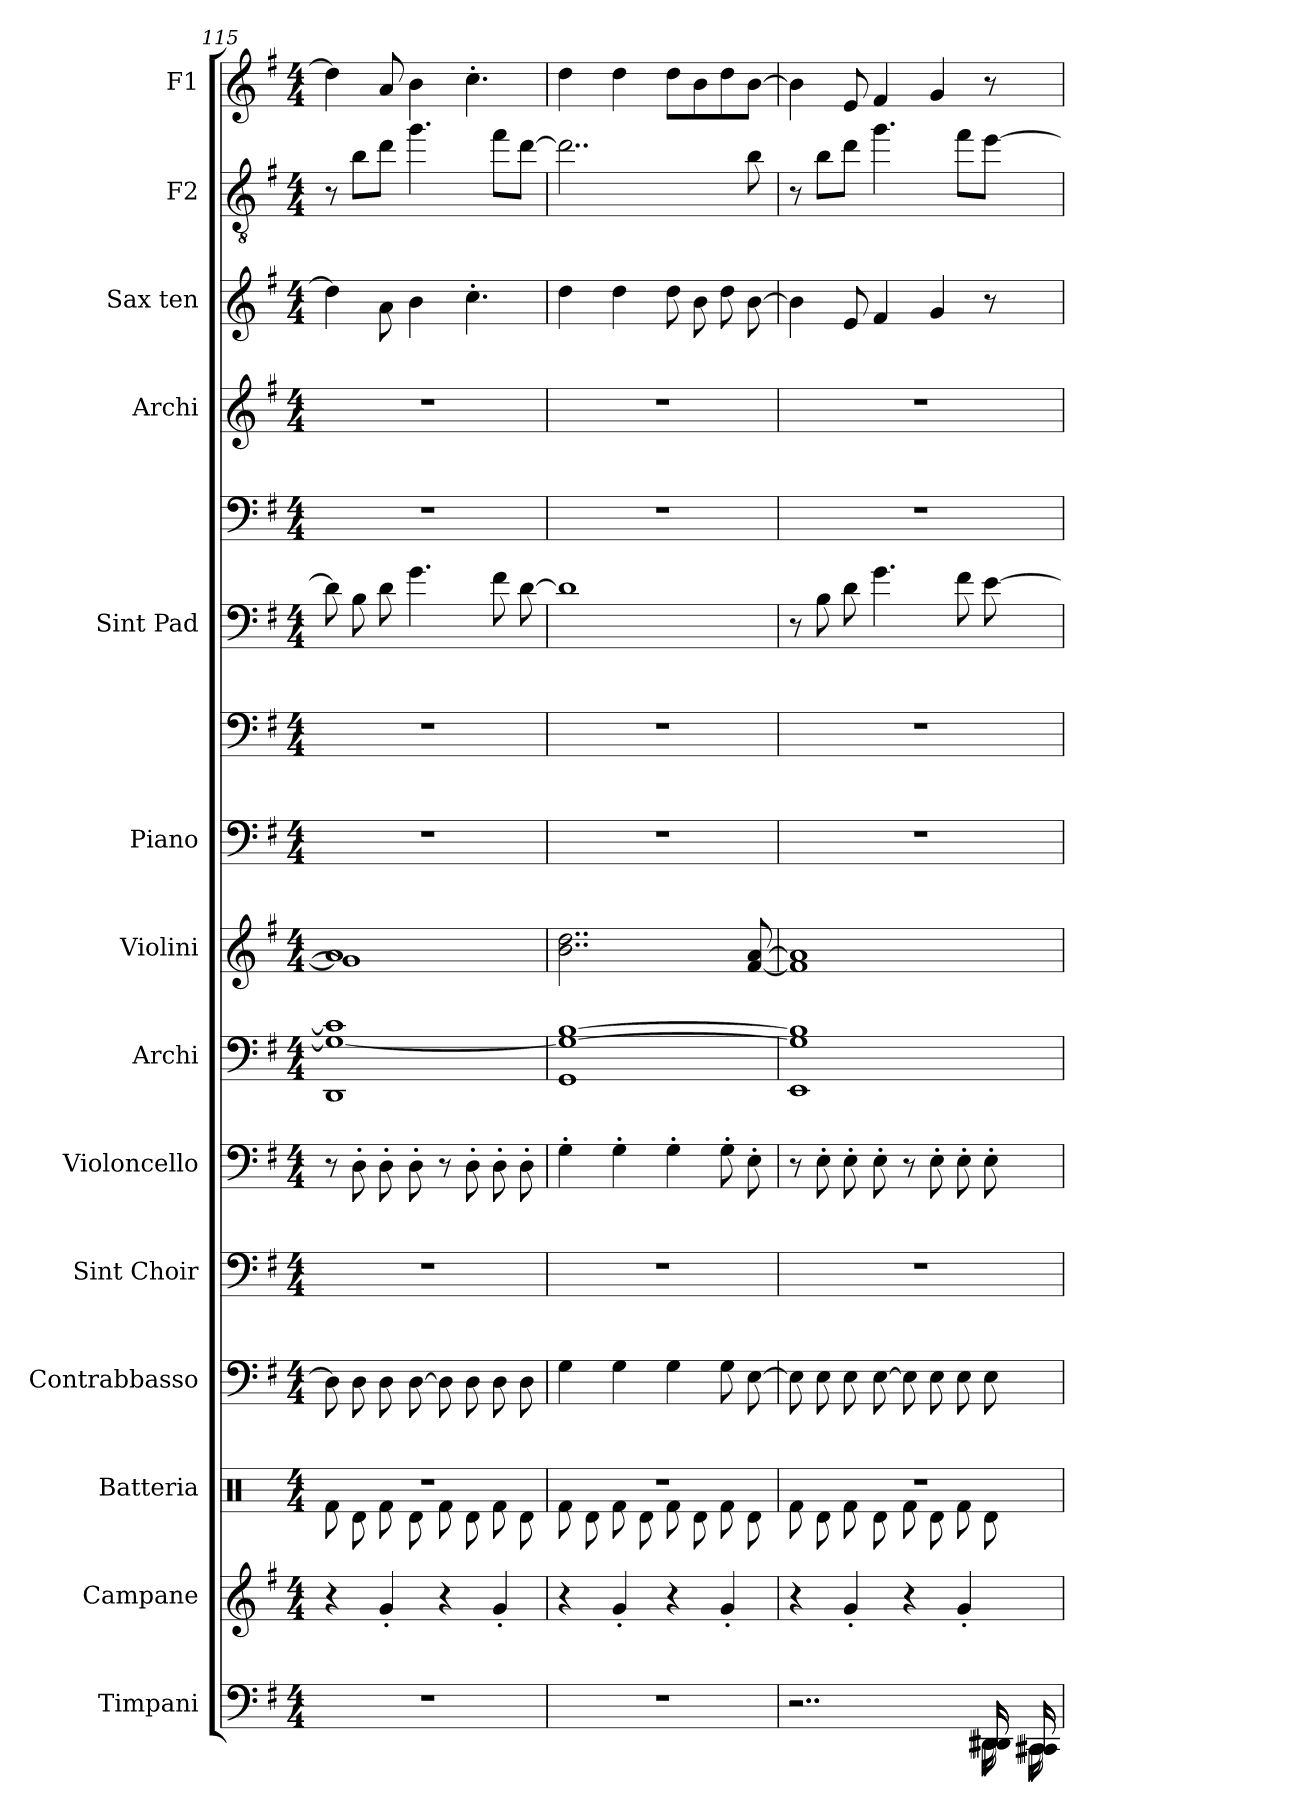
**kern	**kern	**kern	**kern	**kern	**kern	**kern	**kern	**kern	**kern	**kern	**kern	**kern	**kern	**kern	**kern
*part14	*part13	*part12	*part11	*part10	*part9	*part8	*part7	*part6	*part6	*part5	*part5	*part4	*part3	*part2	*part1
*staff16	*staff15	*staff14	*staff13	*staff12	*staff11	*staff10	*staff9	*staff8	*staff7	*staff6	*staff5	*staff4	*staff3	*staff2	*staff1
*I"Timpani	*I"Campane	*I"Batteria	*I"Contrabbasso	*I"Sint Choir	*I"Violoncello	*I"Archi	*I"Violini	*I"Piano	*	*I"Sint Pad	*	*I"Archi	*I"Sax ten	*I"F2	*I"F1
*I'Tmp	*I'Cmp	*I'Batt	*I'Cb	*I'Sint	*I'Vc	*I'Ar	*I'Vl.	*	*	*I'Sint	*	*I'Ar	*I'Sax.t	*I'F2	*I'F1
*clefF4	*clefG2	*clefX	*clefF4	*clefF4	*clefF4	*clefF4	*clefG2	*clefF4	*clefF4	*clefF4	*clefF4	*clefG2	*clefG2	*clefGv2	*clefG2
*	*	*	*ITrd7c12	*	*	*	*	*	*	*	*	*	*ITrd8c14	*ITrd8c14	*
*k[f#]	*k[f#]	*k[]	*k[f#]	*k[f#]	*k[f#]	*k[f#]	*k[f#]	*k[f#]	*k[f#]	*k[f#]	*k[f#]	*k[f#]	*k[f#]	*k[f#]	*k[f#]
*M4/4	*M4/4	*M4/4	*M4/4	*M4/4	*M4/4	*M4/4	*M4/4	*M4/4	*M4/4	*M4/4	*M4/4	*M4/4	*M4/4	*M4/4	*M4/4
=115	=115	=115	=115	=115	=115	=115	=115	=115	=115	=115	=115	=115	=115	=115	=115
*	*	*^	*	*	*	*	*^	*	*	*	*	*	*	*	*
1r	4r	1r	8Rf\	8DD\]	1r	8r	1DD 1G_ 1c]	1a]	1g]	1r	1r	8d\]	1r	1r	4d\]	8r	4ddi\]
.	.	.	8Rd\	8DD\	.	8D'\	.	.	.	.	.	8B\	.	.	.	8B\L	.
.	4g'/	.	8Rf\	8DD\	.	8D'\	.	.	.	.	.	8d\	.	.	8A\	8d\J	8ai/
.	.	.	8Rd\	[8DD\	.	8D'\	.	.	.	.	.	4.g\	.	.	4B\	4.g\	4bi\
.	4r	.	8Rf\	8DD\]	.	8r	.	.	.	.	.	.	.	.	.	.	.
.	.	.	8Rd\	8DD\	.	8D'\	.	.	.	.	.	.	.	.	4.c'\	.	4.cc'i\
.	4g'/	.	8Rf\	8DD\	.	8D'\	.	.	.	.	.	8f#\	.	.	.	8f#\L	.
.	.	.	8Rd\	8DD\	.	8D'\	.	.	.	.	.	[8d\	.	.	.	[8d\J	.
*	*	*	*	*	*	*	*	*v	*v	*	*	*	*	*	*	*	*
=116	=116	=116	=116	=116	=116	=116	=116	=116	=116	=116	=116	=116	=116	=116	=116	=116
1r	4r	1r	8Rf\	4GG\	1r	4G'\	1GG 1G_ [1B	2..b\ 2..dd\	1r	1r	1d]	1r	1r	4d\	2..d\]	4dd\
.	.	.	8Rd\	.	.	.	.	.	.	.	.	.	.	.	.	.
.	4g'/	.	8Rf\	4GG\	.	4G'\	.	.	.	.	.	.	.	4d\	.	4dd\
.	.	.	8Rd\	.	.	.	.	.	.	.	.	.	.	.	.	.
.	4r	.	8Rf\	4GG\	.	4G'\	.	.	.	.	.	.	.	8d\	.	8dd\L
.	.	.	8Rd\	.	.	.	.	.	.	.	.	.	.	8B\	.	8b\
.	4g'/	.	8Rf\	8GG\	.	8G'\	.	.	.	.	.	.	.	8d\	.	8dd\
.	.	.	8Rd\	[8EE\	.	8E'\	.	[8f#/ [8a/	.	.	.	.	.	[8B\	8B\	[8b\J
=117	=117	=117	=117	=117	=117	=117	=117	=117	=117	=117	=117	=117	=117	=117	=117	=117
*^	*	*	*	*	*	*	*	*	*	*	*	*	*	*	*	*
*	*^	*	*	*	*	*	*	*	*	*	*	*	*	*	*	*	*
*	*	*^	*	*	*	*	*	*	*	*	*	*	*	*	*	*	*	*
2..r	2..r	2..r	2..r	4r	1r	8Rf\	8EE\]	1r	8r	1EE 1G] 1B]	1f#] 1a]	1r	1r	8r	1r	1r	4B\]	8r	4b\]
.	.	.	.	.	.	8Rd\	8EE\	.	8E'\	.	.	.	.	8B\	.	.	.	8B\L	.
.	.	.	.	4g'/	.	8Rf\	8EE\	.	8E'\	.	.	.	.	8d\	.	.	8E/	8d\J	8e/
.	.	.	.	.	.	8Rd\	[8EE\	.	8E'\	.	.	.	.	4.g\	.	.	4F#/	4.g\	4f#/
.	.	.	.	4r	.	8Rf\	8EE\]	.	8r	.	.	.	.	.	.	.	.	.	.
.	.	.	.	.	.	8Rd\	8EE\	.	8E'\	.	.	.	.	.	.	.	4G/	.	4g/
.	.	.	.	4g'/	.	8Rf\	8EE\	.	8E'\	.	.	.	.	8f#\	.	.	.	8f#\L	.
16DD/ 16DD#X/	16DD#\	16DD#/	16DD#\	.	.	8Rd\	8EE\	.	8E'\	.	.	.	.	[8e\	.	.	8r	[8e\J	8r
16CC/ 16CC#X/	16CC#\	16CC#/	16CC#\	.	.	.	.	.	.	.	.	.	.	.	.	.	.	.	.
*v	*v	*v	*v	*	*v	*v	*	*	*	*	*	*	*	*	*	*	*	*	*
=	=	=	=	=	=	=	=	=	=	=	=	=	=	=	=
*-	*-	*-	*-	*-	*-	*-	*-	*-	*-	*-	*-	*-	*-	*-	*-
